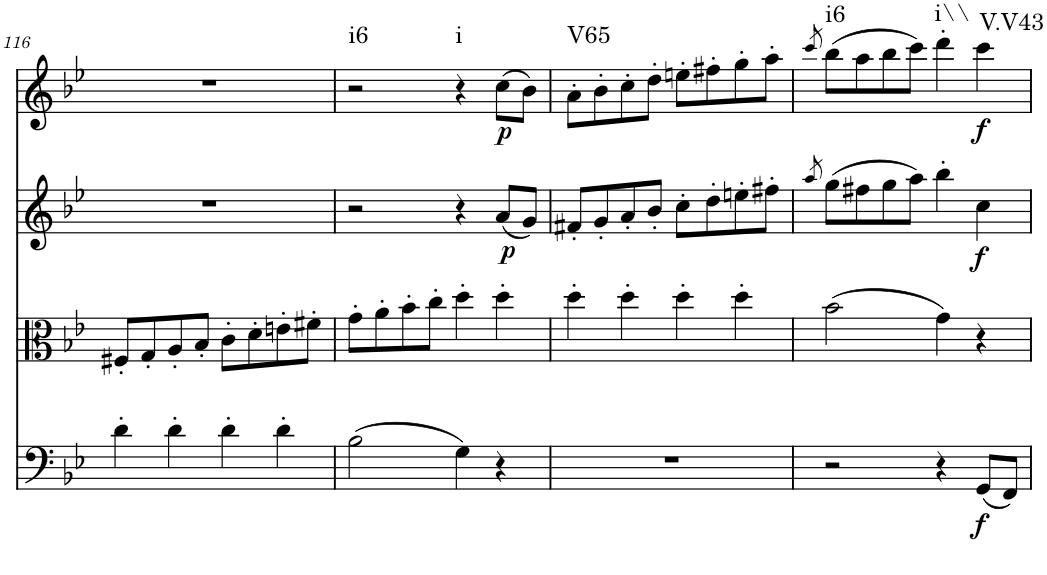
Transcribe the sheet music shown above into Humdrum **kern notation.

**kern	**dynam	**kern	**kern	**dynam	**kern	**dynam	**harte
*part4	*part4	*part3	*part2	*part2	*part1	*part1	*part1
*staff4	*staff4	*staff3	*staff2	*staff2	*staff1	*staff1	*
*I"Violoncello	*	*I"Viola	*I"Violin II	*	*I"Violin I	*	*
*I'Vc	*	*I'Vla	*I'Vln	*	*I'Vln	*	*
!!LO:PB:g=z
*clefF4	*	*clefC3	*clefG2	*	*clefG2	*	*
*k[b-e-]	*	*k[b-e-]	*k[b-e-]	*	*k[b-e-]	*	*
*B-:	*	*B-:	*B-:	*	*B-:	*	*
*M2/2	*	*M2/2	*M2/2	*	*M2/2	*	*
=116	=116	=116	=116	=116	=116	=116	=116
4d'\	.	8F#X'/L	1r	.	1r	.	.
.	.	8G'/	.	.	.	.	.
4d'\	.	8A'/	.	.	.	.	.
.	.	8B-'/J	.	.	.	.	.
4d'\	.	8c'\L	.	.	.	.	.
.	.	8d'\	.	.	.	.	.
4d'\	.	8en'\	.	.	.	.	.
.	.	8f#X'\J	.	.	.	.	.
=117	=117	=117	=117	=117	=117	=117	=117
!	!	!	!	!	!	!	!LO:H:kt=i6
(2B-\	.	8g'\L	2r	.	2r	.	N
.	.	8a'\	.	.	.	.	.
.	.	8b-'\	.	.	.	.	.
.	.	8cc'\J	.	.	.	.	.
!	!	!	!	!	!	!	!LO:H:kt=i
4G\)	.	4dd'\	4r	.	4r	.	N
!	!	!	!	!LO:DY:b	!	!LO:DY:b	!
4r	.	4dd'\	(8a/L	p	(8cc\L	p	.
.	.	.	8g/J)	.	8b-\J)	.	.
=118	=118	=118	=118	=118	=118	=118	=118
!	!	!	!	!	!	!	!LO:H:kt=V65
1r	.	4dd'\	8f#X'/L	.	8a'\L	.	N
.	.	.	8g'/	.	8b-'\	.	.
.	.	4dd'\	8a'/	.	8cc'\	.	.
.	.	.	8b-'/J	.	8dd'\J	.	.
.	.	4dd'\	8cc'\L	.	8een'\L	.	.
.	.	.	8dd'\	.	8ff#X'\	.	.
.	.	4dd'\	8een'\	.	8gg'\	.	.
.	.	.	8ff#X'\J	.	8aa'\J	.	.
=119	=119	=119	=119	=119	=119	=119	=119
.	.	.	8qaa/	.	8qccc/	.	.
!	!	!	!	!	!	!	!LO:H:kt=i6
2r	.	(2b-\	(8gg\L	.	(8bb-\L	.	N
.	.	.	8ff#X\	.	8aa\	.	.
.	.	.	8gg\	.	8bb-\	.	.
.	.	.	8aa\J)	.	8ccc\J)	.	.
!	!	!	!	!	!	!	!LO:H:kt=i\\
4r	.	4g\)	4bb-'\	.	4ddd'\	.	N
!	!LO:DY:b	!	!	!LO:DY:b	!	!LO:DY:b	!LO:H:kt=V.V43
(8GG/L	f	4r	4cc\	f	4ccc\	f	N
8FF/J)	.	.	.	.	.	.	.
=	=	=	=	=	=	=	=
*-	*-	*-	*-	*-	*-	*-	*-
